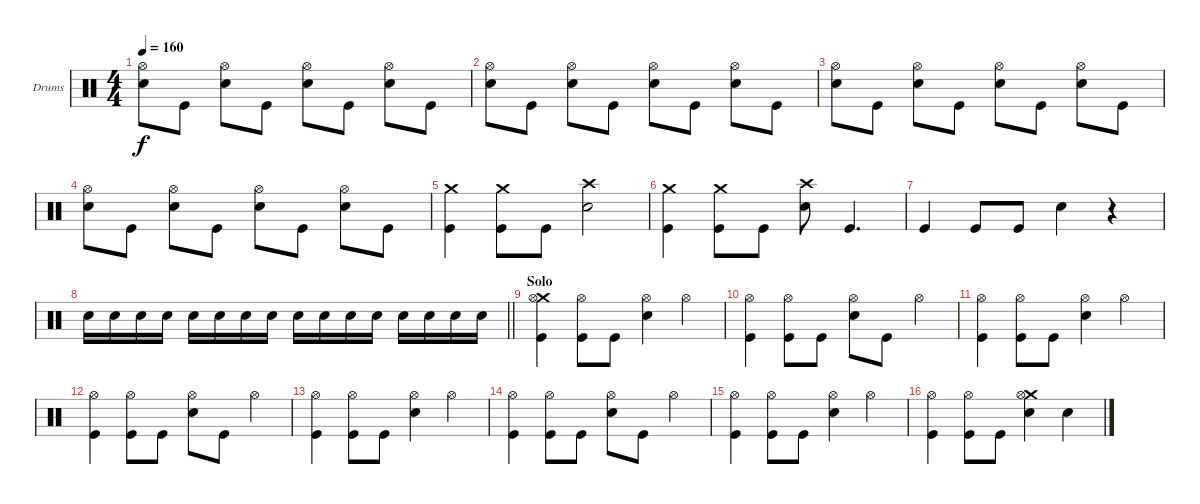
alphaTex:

\bracketExtendMode groupsimilarinstruments
\firstSystemTrackNameOrientation horizontal
\otherSystemsTrackNameOrientation horizontal
\track ("Drumkit" "Drums") {instrument percussion}
\staff {score}
\articulation defaults
\ts (4 4)
\tempo 160
\clef neutral
\ks c
("Snare (hit) 2" "Hi-Hat (open)").8{dy f} "Kick (hit)".8 ("Snare (hit) 2" "Hi-Hat (open)").8 "Kick (hit)".8 ("Snare (hit) 2" "Hi-Hat (open)").8 "Kick (hit)".8 ("Snare (hit) 2" "Hi-Hat (open)").8 "Kick (hit)".8 |
("Snare (hit) 2" "Hi-Hat (open)").8 "Kick (hit)".8 ("Snare (hit) 2" "Hi-Hat (open)").8 "Kick (hit)".8 ("Snare (hit) 2" "Hi-Hat (open)").8 "Kick (hit)".8 ("Snare (hit) 2" "Hi-Hat (open)").8 "Kick (hit)".8 |
("Snare (hit) 2" "Hi-Hat (open)").8 "Kick (hit)".8 ("Snare (hit) 2" "Hi-Hat (open)").8 "Kick (hit)".8 ("Snare (hit) 2" "Hi-Hat (open)").8 "Kick (hit)".8 ("Snare (hit) 2" "Hi-Hat (open)").8 "Kick (hit)".8 |
("Snare (hit) 2" "Hi-Hat (open)").8 "Kick (hit)".8 ("Snare (hit) 2" "Hi-Hat (open)").8 "Kick (hit)".8 ("Snare (hit) 2" "Hi-Hat (open)").8 "Kick (hit)".8 ("Snare (hit) 2" "Hi-Hat (open)").8 "Kick (hit)".8 |
("Kick (hit)" "Crash medium (hit)").4 ("Kick (hit)" "Crash medium (hit)").8 "Kick (hit)".8 ("Snare (hit) 2" "Crash high (hit)").2 |
("Kick (hit)" "Crash medium (hit)").4 ("Kick (hit)" "Crash medium (hit)").8 "Kick (hit)".8 ("Snare (hit) 2" "Crash high (hit)").8 "Kick (hit)".4{d} |
"Kick (hit)".4 "Kick (hit)".8 "Kick (hit)".8 "Snare (hit) 2".4 r.4 |
\barLineRight lightlight "Snare (hit) 2".16 "Snare (hit) 2".16 "Snare (hit) 2".16 "Snare (hit) 2".16 "Snare (hit) 2".16 "Snare (hit) 2".16 "Snare (hit) 2".16 "Snare (hit) 2".16 "Snare (hit) 2".16 "Snare (hit) 2".16 "Snare (hit) 2".16 "Snare (hit) 2".16 "Snare (hit) 2".16 "Snare (hit) 2".16 "Snare (hit) 2".16 "Snare (hit) 2".16
|
\section ("" "Solo")
("Kick (hit)" "Crash medium (hit)" "Hi-Hat (open)").4 ("Kick (hit)" "Hi-Hat (open)").8 "Kick (hit)".8 ("Snare (hit) 2" "Hi-Hat (open)").4 "Hi-Hat (open)".4 |
("Kick (hit)" "Hi-Hat (open)").4 ("Kick (hit)" "Hi-Hat (open)").8 "Kick (hit)".8 ("Snare (hit) 2" "Hi-Hat (open)").8 "Kick (hit)".8 "Hi-Hat (open)".4 |
("Kick (hit)" "Hi-Hat (open)").4 ("Kick (hit)" "Hi-Hat (open)").8 "Kick (hit)".8 ("Snare (hit) 2" "Hi-Hat (open)").4 "Hi-Hat (open)".4 |
("Kick (hit)" "Hi-Hat (open)").4 ("Kick (hit)" "Hi-Hat (open)").8 "Kick (hit)".8 ("Snare (hit) 2" "Hi-Hat (open)").8 "Kick (hit)".8 "Hi-Hat (open)".4 |
("Kick (hit)" "Hi-Hat (open)").4 ("Kick (hit)" "Hi-Hat (open)").8 "Kick (hit)".8 ("Snare (hit) 2" "Hi-Hat (open)").4 "Hi-Hat (open)".4 |
("Kick (hit)" "Hi-Hat (open)").4 ("Kick (hit)" "Hi-Hat (open)").8 "Kick (hit)".8 ("Snare (hit) 2" "Hi-Hat (open)").8 "Kick (hit)".8 "Hi-Hat (open)".4 |
("Kick (hit)" "Hi-Hat (open)").4 ("Kick (hit)" "Hi-Hat (open)").8 "Kick (hit)".8 ("Snare (hit) 2" "Hi-Hat (open)").4 "Hi-Hat (open)".4 |
("Kick (hit)" "Hi-Hat (open)").4 ("Kick (hit)" "Hi-Hat (open)").8 "Kick (hit)".8 ("Snare (hit) 2" "Crash medium (hit)" "Hi-Hat (open)").4 "Snare (hit) 2".4
